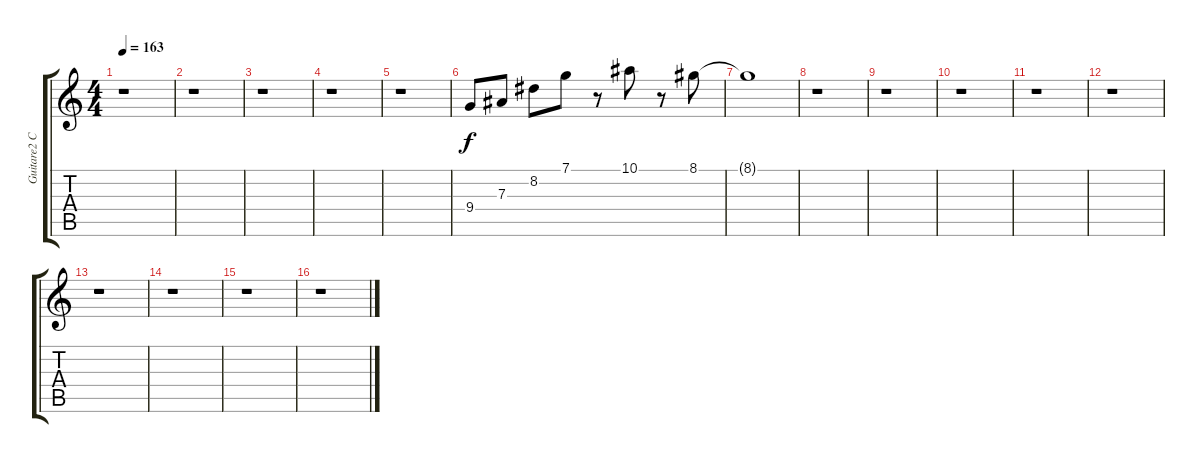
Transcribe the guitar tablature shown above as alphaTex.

\track ("Guitare2 C" "Guitare2 C") {instrument distortionguitar}
\staff {score tabs}
\tuning (C4 G3 Eb3 Bb2 F2 C2) {hide}
\ts (4 4)
\tempo 163
\clef g2
\ks c
r.1{dy f} |
r.1 |
r.1 |
r.1 |
r.1 |
9.4.8 7.3.8 8.2.8 7.1.8 r.8 10.1.8 r.8 8.1.8 |
8.1{t}.1 |
r.1 |
r.1 |
r.1 |
r.1 |
r.1 |
r.1 |
r.1 |
r.1 |
r.1
